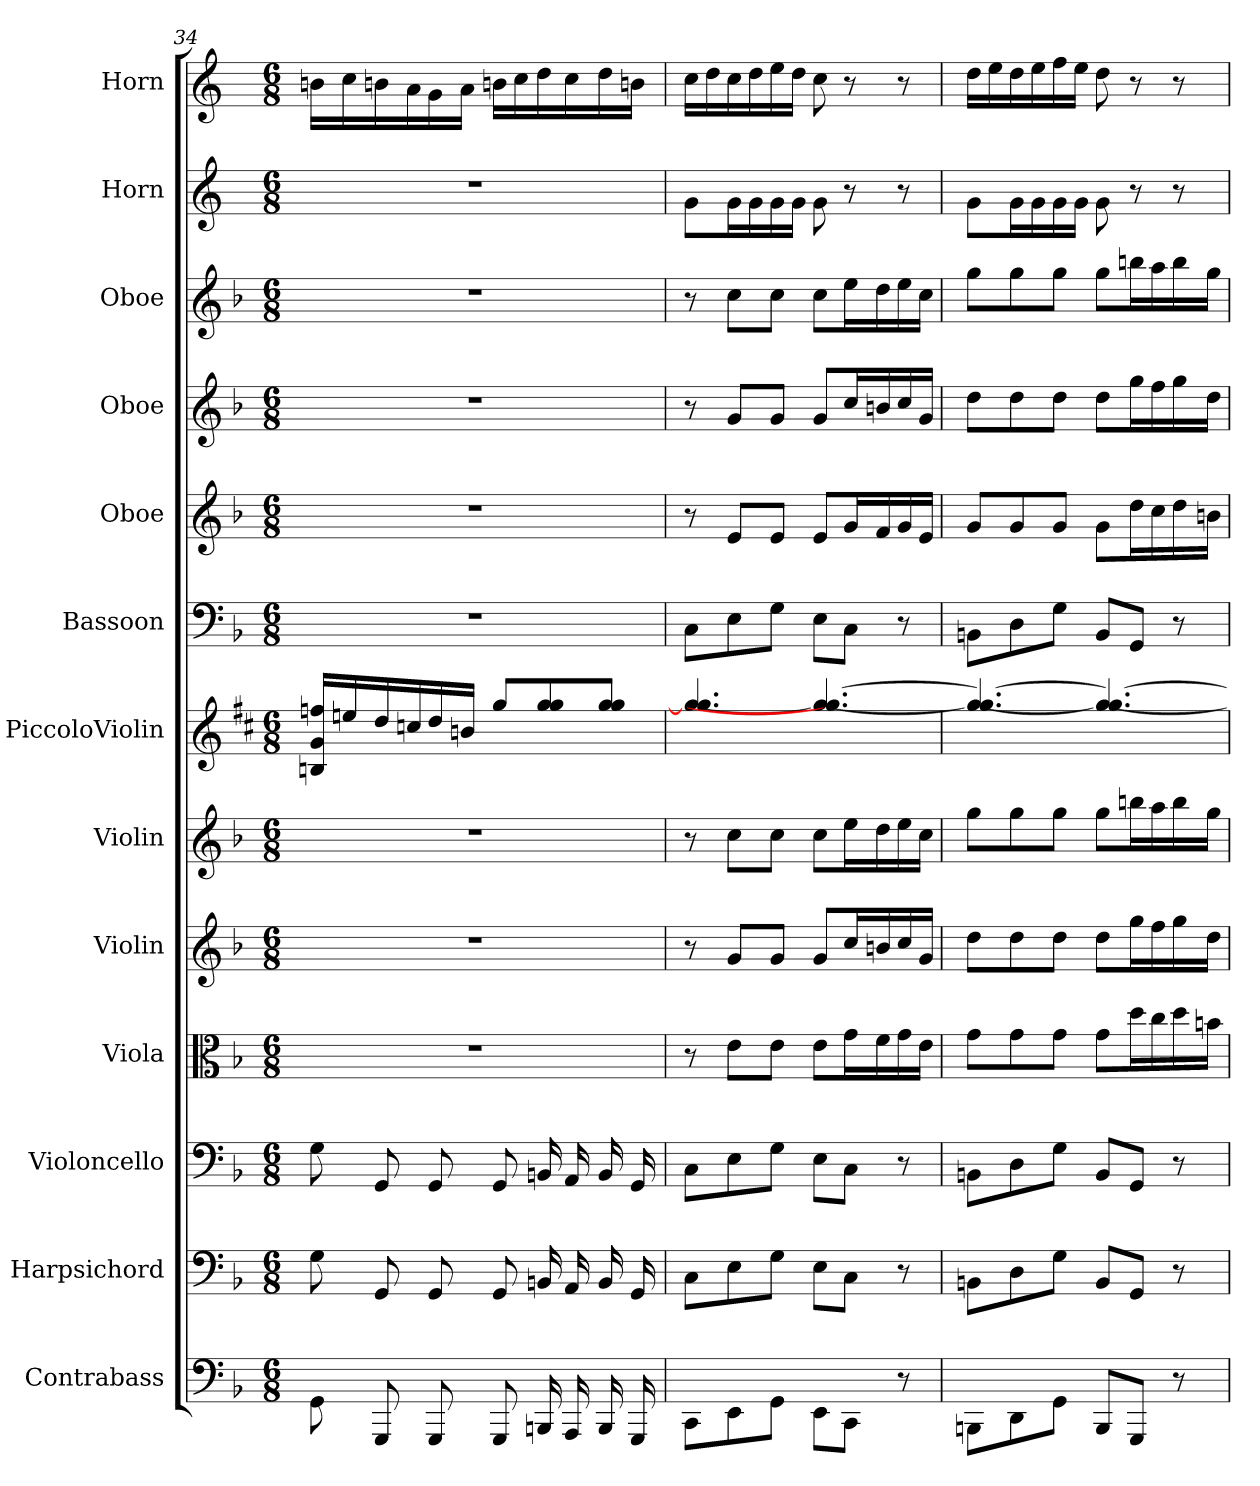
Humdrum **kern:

**kern	**kern	**kern	**kern	**kern	**kern	**kern	**kern	**kern	**kern	**kern	**kern	**kern
*part13	*part12	*part11	*part10	*part9	*part8	*part7	*part6	*part5	*part4	*part3	*part2	*part1
*staff13	*staff12	*staff11	*staff10	*staff9	*staff8	*staff7	*staff6	*staff5	*staff4	*staff3	*staff2	*staff1
*I"Contrabass	*I"Harpsichord	*I"Violoncello	*I"Viola	*I"Violin	*I"Violin	*I"PiccoloViolin	*I"Bassoon	*I"Oboe	*I"Oboe	*I"Oboe	*I"Horn	*I"Horn
*I'Cb	*I'Hpschd	*I'Vc	*I'Vla	*I'Vln	*I'Vln	*	*I'Bsn	*I'Ob	*I'Ob	*I'Ob	*I'Hn	*I'Hn
*clefF4	*clefF4	*clefF4	*clefC3	*clefG2	*clefG2	*clefG2	*clefF4	*clefG2	*clefG2	*clefG2	*clefG2	*clefG2
*k[b-]	*k[b-]	*k[b-]	*k[b-]	*k[b-]	*k[b-]	*k[f#c#]	*k[b-]	*k[b-]	*k[b-]	*k[b-]	*k[]	*k[]
*M6/8	*M6/8	*M6/8	*M6/8	*M6/8	*M6/8	*M6/8	*M6/8	*M6/8	*M6/8	*M6/8	*M6/8	*M6/8
=34	=34	=34	=34	=34	=34	=34	=34	=34	=34	=34	=34	=34
8GG\	8G\	8G\	2.r	2.r	2.r	16Bn/ 16g/ 16ffn/LL	2.r	2.r	2.r	2.r	2.r	16bn\LL
.	.	.	.	.	.	16een/	.	.	.	.	.	16cc\
8GGG/	8GG/	8GG/	.	.	.	16dd/	.	.	.	.	.	16bn\
.	.	.	.	.	.	16ccn/	.	.	.	.	.	16a\
8GGG/	8GG/	8GG/	.	.	.	16dd/	.	.	.	.	.	16g\
.	.	.	.	.	.	16bn/JJ	.	.	.	.	.	16a\JJ
8GGG/	8GG/	8GG/	.	.	.	8gg/L	.	.	.	.	.	16bn\LL
.	.	.	.	.	.	.	.	.	.	.	.	16cc\
16BBBn/	16BBn/	16BBn/	.	.	.	8gg/ 8gg/	.	.	.	.	.	16dd\
16AAA/	16AA/	16AA/	.	.	.	.	.	.	.	.	.	16cc\
16BBB/	16BB/	16BB/	.	.	.	8gg/ 8gg/J	.	.	.	.	.	16dd\
16GGG/	16GG/	16GG/	.	.	.	.	.	.	.	.	.	16bn\JJ
=35	=35	=35	=35	=35	=35	=35	=35	=35	=35	=35	=35	=35
8CC\L	8C\L	8C\L	8r	8r	8r	4.gg_/ 4.gg/	8C\L	8r	8r	8r	8g\L	16cc\LL
.	.	.	.	.	.	.	.	.	.	.	.	16dd\
8EE\	8E\	8E\	8e\L	8g/L	8cc\L	.	8E\	8e/L	8g/L	8cc\L	16g\L	16cc\
.	.	.	.	.	.	.	.	.	.	.	16g\	16dd\
8GG\J	8G\J	8G\J	8e\J	8g/J	8cc\J	.	8G\J	8e/J	8g/J	8cc\J	16g\	16ee\
.	.	.	.	.	.	.	.	.	.	.	16g\JJ	16dd\JJ
8EE\L	8E\L	8E\L	8e\L	8g/L	8cc\L	4.gg_/ 4.gg_/	8E\L	8e/L	8g/L	8cc\L	8g\	8cc\
8CC\J	8C\J	8C\J	16g\L	16cc/L	16ee\L	.	8C\J	16g/L	16cc/L	16ee\L	8r	8r
.	.	.	16f\	16bn/	16dd\	.	.	16f/	16bn/	16dd\	.	.
8r	8r	8r	16g\	16cc/	16ee\	.	8r	16g/	16cc/	16ee\	8r	8r
.	.	.	16e\JJ	16g/JJ	16cc\JJ	.	.	16e/JJ	16g/JJ	16cc\JJ	.	.
=36	=36	=36	=36	=36	=36	=36	=36	=36	=36	=36	=36	=36
8BBBn\L	8BBn\L	8BBn\L	8g\L	8dd\L	8gg\L	4.gg_/ 4.gg_/	8BBn\L	8g/L	8dd\L	8gg\L	8g\L	16dd\LL
.	.	.	.	.	.	.	.	.	.	.	.	16ee\
8DD\	8D\	8D\	8g\	8dd\	8gg\	.	8D\	8g/	8dd\	8gg\	16g\L	16dd\
.	.	.	.	.	.	.	.	.	.	.	16g\	16ee\
8GG\J	8G\J	8G\J	8g\J	8dd\J	8gg\J	.	8G\J	8g/J	8dd\J	8gg\J	16g\	16ff\
.	.	.	.	.	.	.	.	.	.	.	16g\JJ	16ee\JJ
8BBB/L	8BB/L	8BB/L	8g\L	8dd\L	8gg\L	4.gg_/ 4.gg_/	8BB/L	8g\L	8dd\L	8gg\L	8g\	8dd\
8GGG/J	8GG/J	8GG/J	16dd\L	16gg\L	16bbn\L	.	8GG/J	16dd\L	16gg\L	16bbn\L	8r	8r
.	.	.	16cc\	16ff\	16aa\	.	.	16cc\	16ff\	16aa\	.	.
8r	8r	8r	16dd\	16gg\	16bb\	.	8r	16dd\	16gg\	16bb\	8r	8r
.	.	.	16bn\JJ	16dd\JJ	16gg\JJ	.	.	16bn\JJ	16dd\JJ	16gg\JJ	.	.
=	=	=	=	=	=	=	=	=	=	=	=	=
*-	*-	*-	*-	*-	*-	*-	*-	*-	*-	*-	*-	*-
